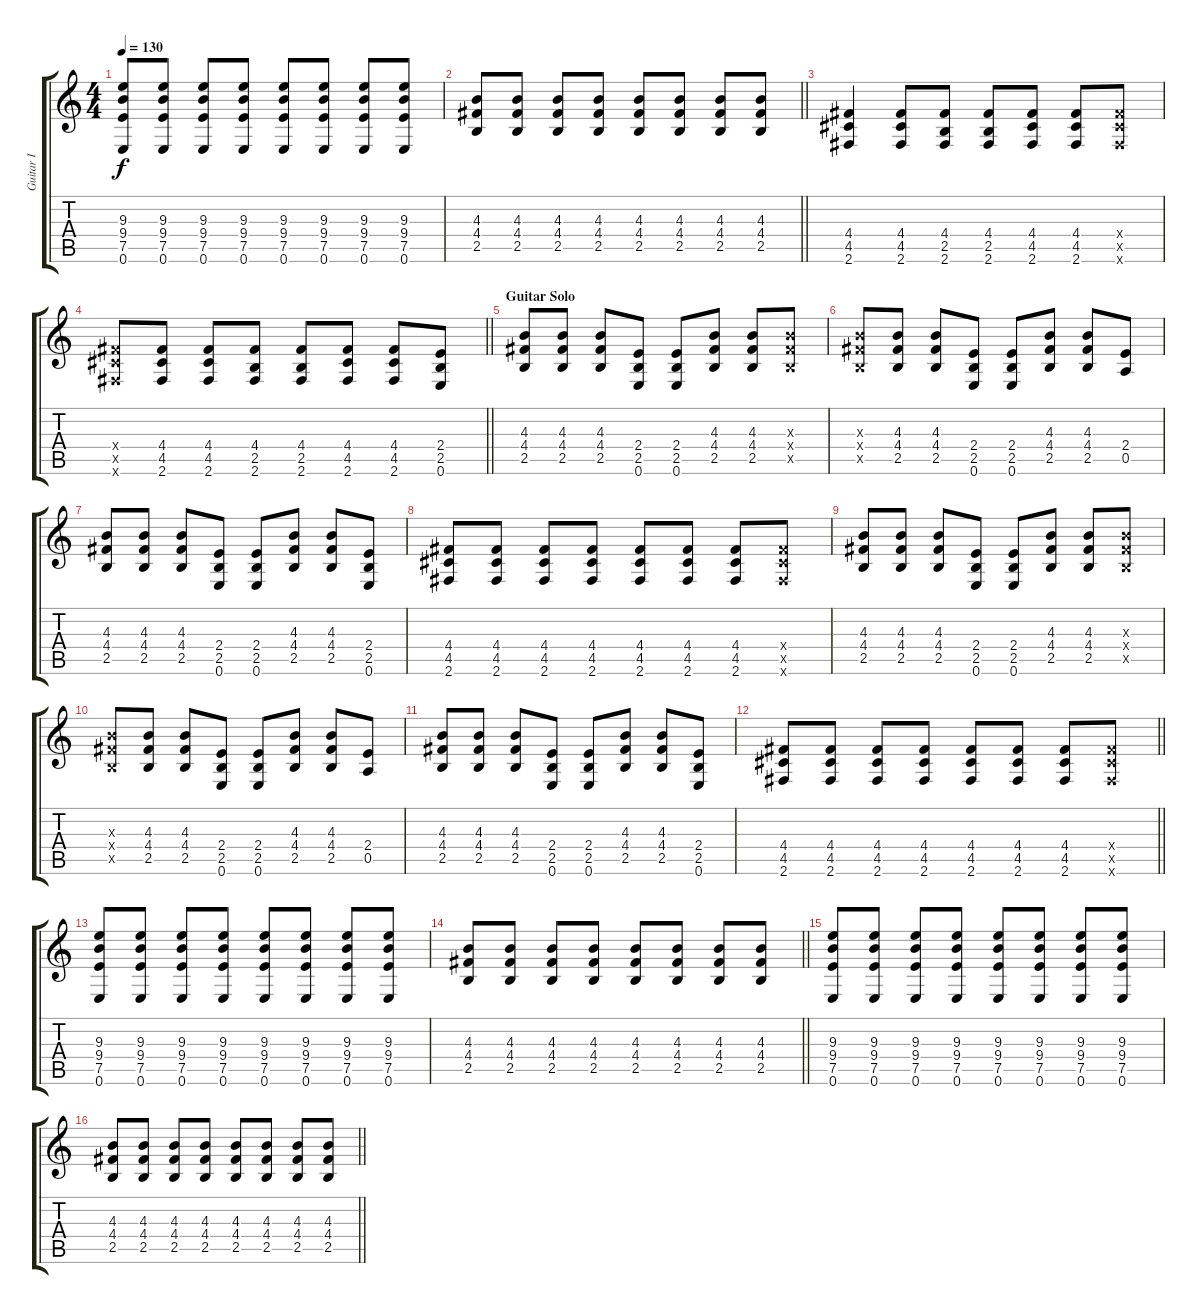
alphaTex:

\track ("Guitar I" "Guitar I") {instrument distortionguitar}
\staff {score tabs}
\tuning (E4 B3 G3 D3 A2 E2) {hide}
\ts (4 4)
\tempo 130
\clef g2
\ks c
(9.3 9.4 7.5 0.6).8{dy f} (9.3 9.4 7.5 0.6).8 (9.3 9.4 7.5 0.6).8 (9.3 9.4 7.5 0.6).8 (9.3 9.4 7.5 0.6).8 (9.3 9.4 7.5 0.6).8 (9.3 9.4 7.5 0.6).8 (9.3 9.4 7.5 0.6).8 |
\barLineRight lightlight
(4.3 4.4 2.5).8 (4.3 4.4 2.5).8 (4.3 4.4 2.5).8 (4.3 4.4 2.5).8 (4.3 4.4 2.5).8 (4.3 4.4 2.5).8 (4.3 4.4 2.5).8 (4.3 4.4 2.5).8 |
(4.4 4.5 2.6).4 (4.4 4.5 2.6).8 (4.4 2.5 2.6).8 (4.4 2.5 2.6).8 (4.4 4.5 2.6).8 (4.4 4.5 2.6).8 (4.4{x} 4.5{x} 2.6{x}).8 |
\barLineRight lightlight
(4.4{x} 4.5{x} 2.6{x}).8 (4.4 4.5 2.6).8 (4.4 4.5 2.6).8 (4.4 2.5 2.6).8 (4.4 2.5 2.6).8 (4.4 4.5 2.6).8 (4.4 4.5 2.6).8 (2.4 2.5 0.6).8 |
\section ("" "Guitar Solo")
(4.3 4.4 2.5).8 (4.3 4.4 2.5).8 (4.3 4.4 2.5).8 (2.4 2.5 0.6).8 (2.4 2.5 0.6).8 (4.3 4.4 2.5).8 (4.3 4.4 2.5).8 (4.3{x} 4.4{x} 2.5{x}).8 |
(4.3{x} 4.4{x} 2.5{x}).8 (4.3 4.4 2.5).8 (4.3 4.4 2.5).8 (2.4 2.5 0.6).8 (2.4 2.5 0.6).8 (4.3 4.4 2.5).8 (4.3 4.4 2.5).8 (2.4 0.5).8 |
(4.3 4.4 2.5).8 (4.3 4.4 2.5).8 (4.3 4.4 2.5).8 (2.4 2.5 0.6).8 (2.4 2.5 0.6).8 (4.3 4.4 2.5).8 (4.3 4.4 2.5).8 (2.4 2.5 0.6).8 |
(4.4 4.5 2.6).8 (4.4 4.5 2.6).8 (4.4 4.5 2.6).8 (4.4 4.5 2.6).8 (4.4 4.5 2.6).8 (4.4 4.5 2.6).8 (4.4 4.5 2.6).8 (4.4{x} 4.5{x} 2.6{x}).8 |
(4.3 4.4 2.5).8 (4.3 4.4 2.5).8 (4.3 4.4 2.5).8 (2.4 2.5 0.6).8 (2.4 2.5 0.6).8 (4.3 4.4 2.5).8 (4.3 4.4 2.5).8 (4.3{x} 4.4{x} 2.5{x}).8 |
(4.3{x} 4.4{x} 2.5{x}).8 (4.3 4.4 2.5).8 (4.3 4.4 2.5).8 (2.4 2.5 0.6).8 (2.4 2.5 0.6).8 (4.3 4.4 2.5).8 (4.3 4.4 2.5).8 (2.4 0.5).8 |
(4.3 4.4 2.5).8 (4.3 4.4 2.5).8 (4.3 4.4 2.5).8 (2.4 2.5 0.6).8 (2.4 2.5 0.6).8 (4.3 4.4 2.5).8 (4.3 4.4 2.5).8 (2.4 2.5 0.6).8 |
\barLineRight lightlight
(4.4 4.5 2.6).8 (4.4 4.5 2.6).8 (4.4 4.5 2.6).8 (4.4 4.5 2.6).8 (4.4 4.5 2.6).8 (4.4 4.5 2.6).8 (4.4 4.5 2.6).8 (4.4{x} 4.5{x} 2.6{x}).8 |
\section ("" "")
(9.3 9.4 7.5 0.6).8 (9.3 9.4 7.5 0.6).8 (9.3 9.4 7.5 0.6).8 (9.3 9.4 7.5 0.6).8 (9.3 9.4 7.5 0.6).8 (9.3 9.4 7.5 0.6).8 (9.3 9.4 7.5 0.6).8 (9.3 9.4 7.5 0.6).8 |
\barLineRight lightlight
(4.3 4.4 2.5).8 (4.3 4.4 2.5).8 (4.3 4.4 2.5).8 (4.3 4.4 2.5).8 (4.3 4.4 2.5).8 (4.3 4.4 2.5).8 (4.3 4.4 2.5).8 (4.3 4.4 2.5).8 |
(9.3 9.4 7.5 0.6).8 (9.3 9.4 7.5 0.6).8 (9.3 9.4 7.5 0.6).8 (9.3 9.4 7.5 0.6).8 (9.3 9.4 7.5 0.6).8 (9.3 9.4 7.5 0.6).8 (9.3 9.4 7.5 0.6).8 (9.3 9.4 7.5 0.6).8 |
\barLineRight lightlight
(4.3 4.4 2.5).8 (4.3 4.4 2.5).8 (4.3 4.4 2.5).8 (4.3 4.4 2.5).8 (4.3 4.4 2.5).8 (4.3 4.4 2.5).8 (4.3 4.4 2.5).8 (4.3 4.4 2.5).8
